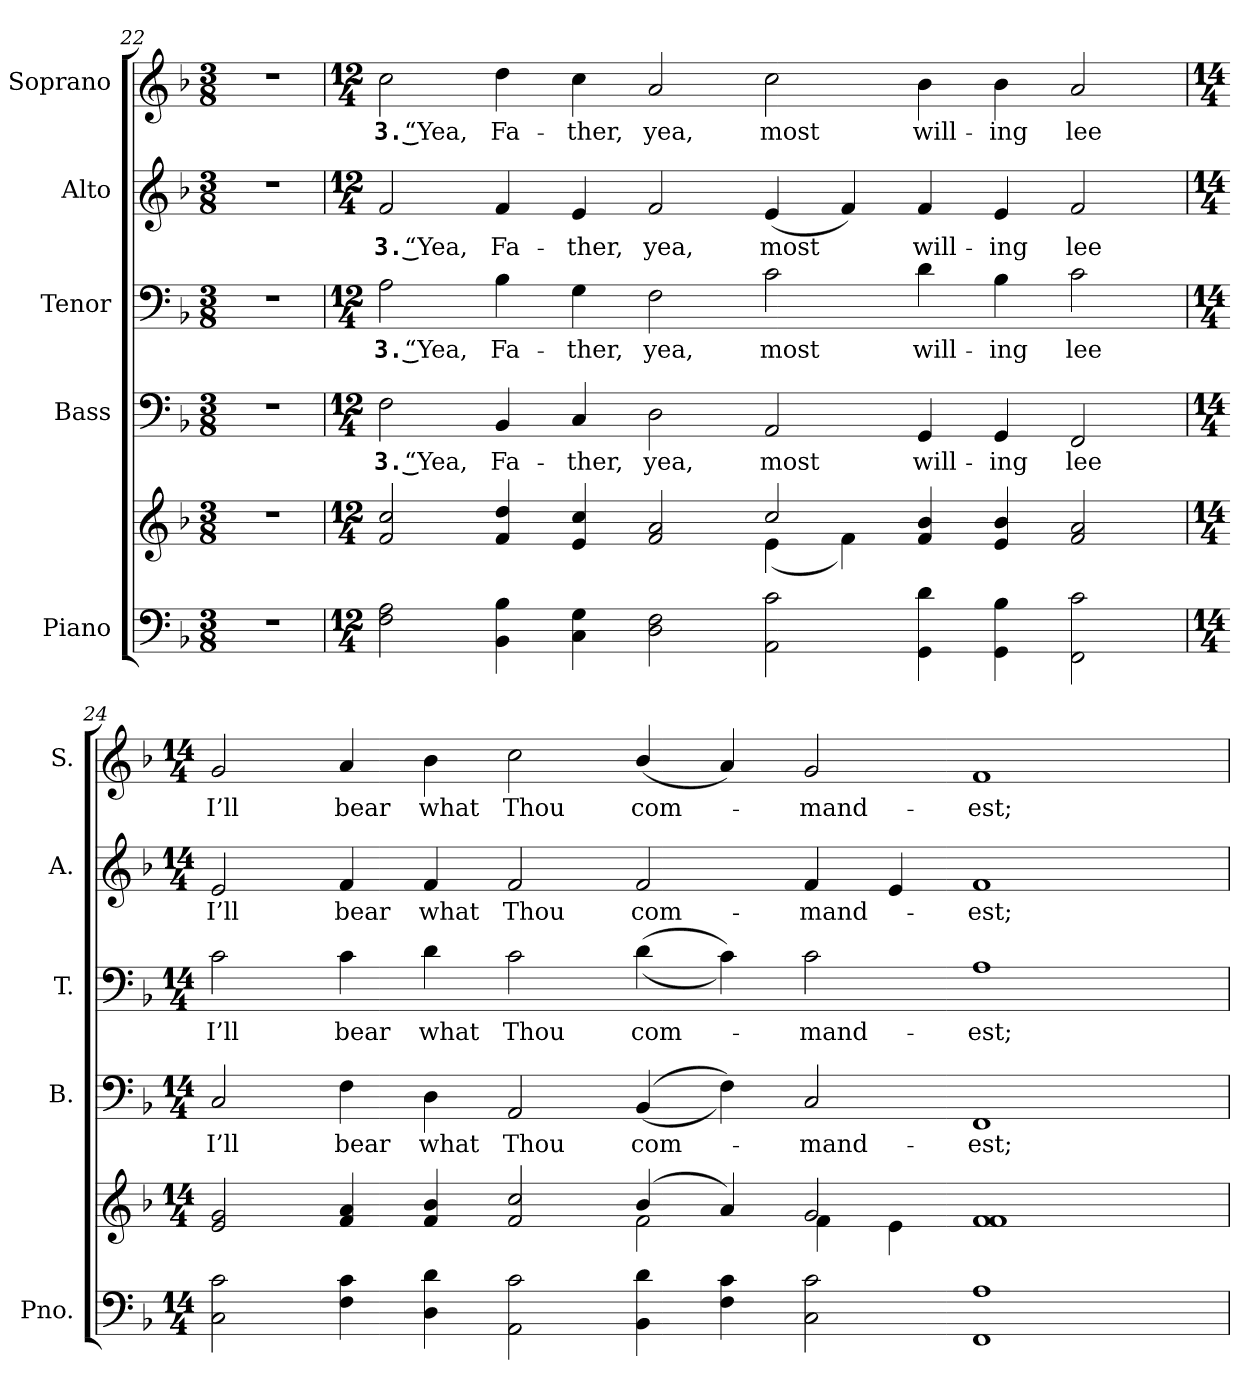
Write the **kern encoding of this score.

**kern	**kern	**kern	**text	**kern	**text	**kern	**text	**kern	**text
*part5	*part5	*part4	*part4	*part3	*part3	*part2	*part2	*part1	*part1
*staff6	*staff5	*staff4	*staff4	*staff3	*staff3	*staff2	*staff2	*staff1	*staff1
*I"Piano	*	*I"Bass	*	*I"Tenor	*	*I"Alto	*	*I"Soprano	*
*I'Pno.	*	*I'B.	*	*I'T.	*	*I'A.	*	*I'S.	*
!!LO:PB:g=z
*clefF4	*clefG2	*clefF4	*	*clefF4	*	*clefG2	*	*clefG2	*
*k[b-]	*k[b-]	*k[b-]	*	*k[b-]	*	*k[b-]	*	*k[b-]	*
*F:	*F:	*F:	*	*F:	*	*F:	*	*F:	*
*M3/8	*M3/8	*M3/8	*	*M3/8	*	*M3/8	*	*M3/8	*
=22	=22	=22	=22	=22	=22	=22	=22	=22	=22
!LO:N:vis=1	!LO:N:vis=1	!LO:N:vis=1	!	!LO:N:vis=1	!	!LO:N:vis=1	!	!LO:N:vis=1	!
4.r	4.r	4.r	.	4.r	.	4.r	.	4.r	.
!!LO:PB:g=z
=23	=23	=23	=23	=23	=23	=23	=23	=23	=23
*M12/4	*M12/4	*M12/4	*	*M12/4	*	*M12/4	*	*M12/4	*
*	*^	*	*	*	*	*	*	*	*
!	!	!	!	!LO:LY:b:color=#000000	!	!	!	!	!	!
!	!	!	!	!	!	!LO:LY:b:color=#000000	!	!	!	!
!	!	!	!	!	!	!	!	!LO:LY:b:color=#000000	!	!
!	!	!	!	!	!	!	!	!	!	!LO:LY:b:color=#000000
2Fi\ 2Ai	2fi/ 2cci	2.ryy	2Fi\	3. “Yea,	2Ai\	3. “Yea,	2fi/	3. “Yea,	2cci\	3. “Yea,
!	!	!	!	!LO:LY:b:color=#000000	!	!	!	!	!	!
!	!	!	!	!	!	!LO:LY:b:color=#000000	!	!	!	!
!	!	!	!	!	!	!	!	!LO:LY:b:color=#000000	!	!
!	!	!	!	!	!	!	!	!	!	!LO:LY:b:color=#000000
4BB-i\ 4B-i	4fi/ 4ddi	.	4BB-i/	Fa-	4B-i\	Fa-	4fi/	Fa-	4ddi\	Fa-
!	!	!	!	!LO:LY:b:color=#000000	!	!	!	!	!	!
!	!	!	!	!	!	!LO:LY:b:color=#000000	!	!	!	!
!	!	!	!	!	!	!	!	!LO:LY:b:color=#000000	!	!
!	!	!	!	!	!	!	!	!	!	!LO:LY:b:color=#000000
4Ci\ 4Gi	4ei/ 4cci	2.ryy	4Ci/	-ther,	4Gi\	-ther,	4ei/	-ther,	4cci\	-ther,
!	!	!	!	!LO:LY:b:color=#000000	!	!	!	!	!	!
!	!	!	!	!	!	!LO:LY:b:color=#000000	!	!	!	!
!	!	!	!	!	!	!	!	!LO:LY:b:color=#000000	!	!
!	!	!	!	!	!	!	!	!	!	!LO:LY:b:color=#000000
2Di\ 2Fi	2fi/ 2ai	.	2Di\	yea,	2Fi\	yea,	2fi/	yea,	2ai/	yea,
!	!	!	!	!LO:LY:b:color=#000000	!	!	!	!	!	!
!	!	!	!	!	!	!LO:LY:b:color=#000000	!	!	!	!
!	!	!	!	!	!	!	!	!LO:LY:b:color=#000000	!	!
!	!	!	!	!	!	!	!	!	!	!LO:LY:b:color=#000000
2AAi\ 2ci	2cci/	(4ei\	2AAi/	most	2ci\	most	(4ei/	most	2cci\	most
.	.	4fi\)	.	.	.	.	4fi/)	.	.	.
!	!	!	!	!LO:LY:b:color=#000000	!	!	!	!	!	!
!	!	!	!	!	!	!LO:LY:b:color=#000000	!	!	!	!
!	!	!	!	!	!	!	!	!LO:LY:b:color=#000000	!	!
!	!	!	!	!	!	!	!	!	!	!LO:LY:b:color=#000000
4GGi\ 4di	4fi/ 4b-i	4ryy	4GGi/	will-	4di\	will-	4fi/	will-	4b-i\	will-
!	!	!	!	!LO:LY:b:color=#000000	!	!	!	!	!	!
!	!	!	!	!	!	!LO:LY:b:color=#000000	!	!	!	!
!	!	!	!	!	!	!	!	!LO:LY:b:color=#000000	!	!
!	!	!	!	!	!	!	!	!	!	!LO:LY:b:color=#000000
4GGi\ 4B-i	4ei/ 4b-i	2.ryy	4GGi/	-ing	4B-i\	-ing	4ei/	-ing	4b-i\	-ing
!	!	!	!	!LO:LY:b:color=#000000	!	!	!	!	!	!
!	!	!	!	!	!	!LO:LY:b:color=#000000	!	!	!	!
!	!	!	!	!	!	!	!	!LO:LY:b:color=#000000	!	!
!	!	!	!	!	!	!	!	!	!	!LO:LY:b:color=#000000
2FFi\ 2ci	2fi/ 2ai	.	2FFi/	lee	2ci\	lee	2fi/	lee	2ai/	lee
!!LO:PB:g=z
=24	=24	=24	=24	=24	=24	=24	=24	=24	=24	=24
*M14/4	*M14/4	*	*M14/4	*	*M14/4	*	*M14/4	*	*M14/4	*
!	!	!	!	!LO:LY:b:color=#000000	!	!	!	!	!	!
!	!	!	!	!	!	!LO:LY:b:color=#000000	!	!	!	!
!	!	!	!	!	!	!	!	!LO:LY:b:color=#000000	!	!
!	!	!	!	!	!	!	!	!	!	!LO:LY:b:color=#000000
2Ci\ 2ci	2ei/ 2gi	1ryy	2Ci/	I’ll	2ci\	I’ll	2ei/	I’ll	2gi/	I’ll
!	!	!	!	!LO:LY:b:color=#000000	!	!	!	!	!	!
!	!	!	!	!	!	!LO:LY:b:color=#000000	!	!	!	!
!	!	!	!	!	!	!	!	!LO:LY:b:color=#000000	!	!
!	!	!	!	!	!	!	!	!	!	!LO:LY:b:color=#000000
4Fi\ 4ci	4fi/ 4ai	.	4Fi\	bear	4ci\	bear	4fi/	bear	4ai/	bear
!	!	!	!	!LO:LY:b:color=#000000	!	!	!	!	!	!
!	!	!	!	!	!	!LO:LY:b:color=#000000	!	!	!	!
!	!	!	!	!	!	!	!	!LO:LY:b:color=#000000	!	!
!	!	!	!	!	!	!	!	!	!	!LO:LY:b:color=#000000
4Di\ 4di	4fi/ 4b-i	.	4Di\	what	4di\	what	4fi/	what	4b-i\	what
!	!	!	!	!LO:LY:b:color=#000000	!	!	!	!	!	!
!	!	!	!	!	!	!LO:LY:b:color=#000000	!	!	!	!
!	!	!	!	!	!	!	!	!LO:LY:b:color=#000000	!	!
!	!	!	!	!	!	!	!	!	!	!LO:LY:b:color=#000000
2AAi\ 2ci	2fi/ 2cci	2ryy	2AAi/	Thou	2ci\	Thou	2fi/	Thou	2cci\	Thou
!	!	!	!	!LO:LY:b:color=#000000	!	!	!	!	!	!
!	!	!	!	!	!	!LO:LY:b:color=#000000	!	!	!	!
!	!	!	!	!	!	!	!	!LO:LY:b:color=#000000	!	!
!	!	!	!	!	!	!	!	!	!	!LO:LY:b:color=#000000
4BB-i\ 4di	(4b-i/	2fi\	((4BB-i/	com-	((4di\	com-	2fi/	com-	(4b-i/	com-
4Fi\ 4ci	4ai/)	.	4Fi\))	.	4ci\))	.	.	.	4ai/)	.
!	!	!	!	!LO:LY:b:color=#000000	!	!	!	!	!	!
!	!	!	!	!	!	!LO:LY:b:color=#000000	!	!	!	!
!	!	!	!	!	!	!	!	!LO:LY:b:color=#000000	!	!
!	!	!	!	!	!	!	!	!	!	!LO:LY:b:color=#000000
2Ci\ 2ci	2gi/	4fi\	2Ci/	-mand-	2ci\	-mand-	4fi/	-mand-	2gi/	-mand-
.	.	4ei\	.	.	.	.	4ei/	.	.	.
!	!	!	!	!LO:LY:b:color=#000000	!	!	!	!	!	!
!	!	!	!	!	!	!LO:LY:b:color=#000000	!	!	!	!
!	!	!	!	!	!	!	!	!LO:LY:b:color=#000000	!	!
!	!	!	!	!	!	!	!	!	!	!LO:LY:b:color=#000000
1FFi 1Ai	1fi 1fi	2ryy	1FFi	-est;	1Ai	-est;	1fi	-est;	1fi	-est;
.	.	2ryy	.	.	.	.	.	.	.	.
*	*v	*v	*	*	*	*	*	*	*	*
=	=	=	=	=	=	=	=	=	=
*-	*-	*-	*-	*-	*-	*-	*-	*-	*-
